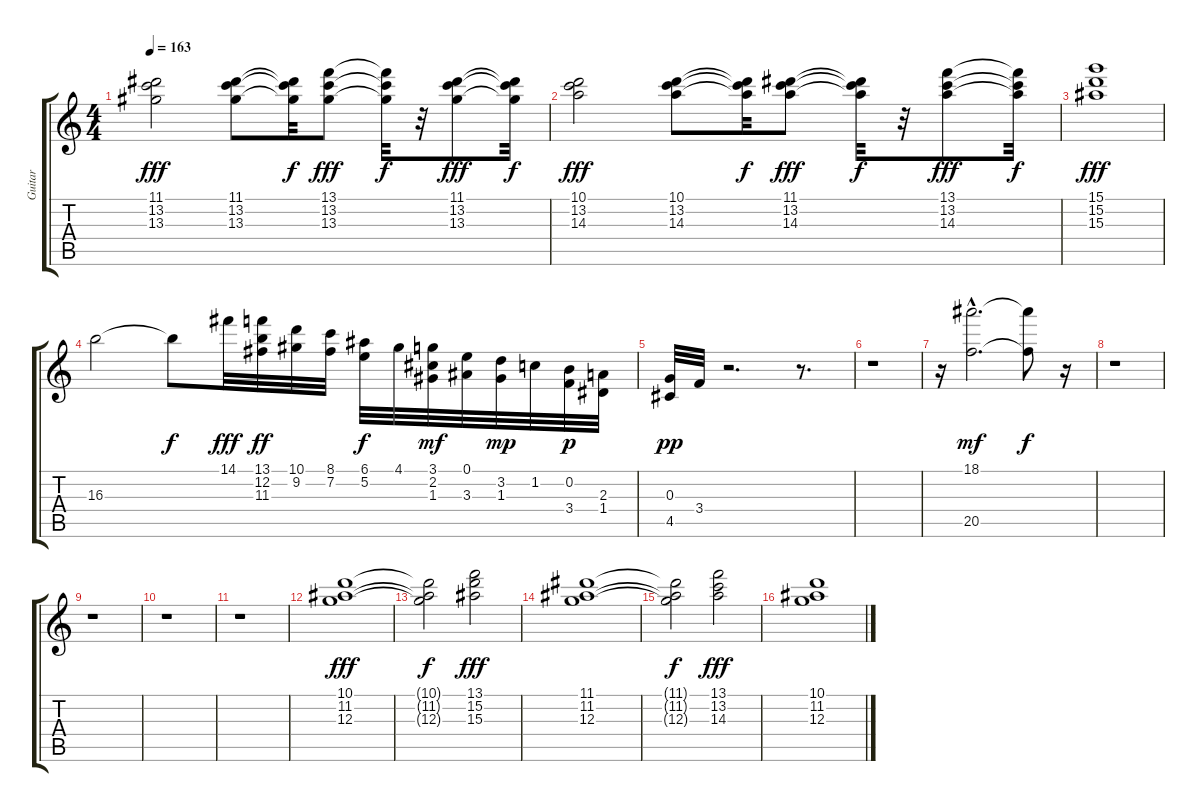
\track ("Guitar" "Guitar") {instrument distortionguitar}
\staff {score tabs}
\tuning (E4 B3 G3 D3 A2 E2) {hide}
\ts (4 4)
\tempo 163
\clef g2
\ks c
(11.1 13.2 13.3).2{dy fff} (11.1 13.2 13.3).8 (11.1{t} 13.2{t} 13.3{t}).32{dy f} (13.1 13.2 13.3).8{dy fff} (13.1{t} 13.2{t} 13.3{t}).32{dy f} r.32 (11.1 13.2 13.3).8{dy fff} (11.1{t} 13.2{t} 13.3{t}).32{dy f} |
(10.1 13.2 14.3).2{dy fff} (10.1 13.2 14.3).8 (10.1{t} 13.2{t} 14.3{t}).32{dy f} (11.1 13.2 14.3).8{dy fff} (11.1{t} 13.2{t} 14.3{t}).32{dy f} r.32 (13.1 13.2 14.3).8{dy fff} (13.1{t} 13.2{t} 14.3{t}).32{dy f} |
(15.1 15.2 15.3).1{dy fff} |
16.3.2 16.3{t}.8{dy f} 14.1.32{dy fff} (13.1 12.2 11.3).32{dy ff} (10.1 9.2).32 (8.1 7.2).32 (6.1 5.2).32{dy f} 4.1.32 (3.1 2.2 1.3).32{dy mf} (0.1 3.3).32 (3.2 1.3).32{dy mp} 1.2.32 (0.2 3.4).32{dy p} (2.3 1.4).32 |
(0.3 4.5).32{dy pp} 3.4.32 r.2{d} r.8{d} |
r.1 |
r.16 (18.1{hac} 20.5{hac}).2{d dy mf volume 0 balance 4 instrument overdrivenguitar} (18.1{t} 20.5{t}).8{dy f} r.16 |
r.1 |
r.1 |
r.1 |
r.1 |
(10.1 11.2 12.3).1{dy fff volume 8 balance 8 instrument choiraahs} |
(10.1{t} 11.2{t} 12.3{t}).2{dy f} (13.1 15.2 15.3).2{dy fff} |
(11.1 11.2 12.3).1 |
(11.1{t} 11.2{t} 12.3{t}).2{dy f} (13.1 13.2 14.3).2{dy fff} |
(10.1 11.2 12.3).1
